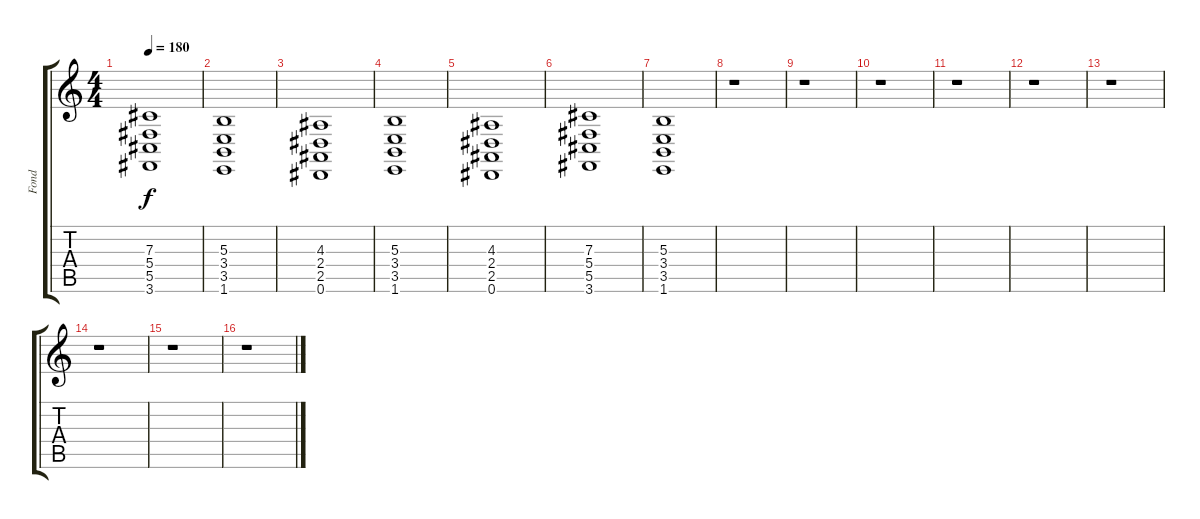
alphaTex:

\track ("Fond" "Fond") {instrument choiraahs}
\staff {score tabs}
\tuning (Eb4 Bb3 Gb3 Db3 Ab2 Eb2) {hide}
\ts (4 4)
\tempo 180
\clef g2
\ks c
(7.3 5.4 5.5 3.6).1{dy f} |
(5.3 3.4 3.5 1.6).1 |
(4.3 2.4 2.5 0.6).1 |
(5.3 3.4 3.5 1.6).1 |
(4.3 2.4 2.5 0.6).1 |
(7.3 5.4 5.5 3.6).1 |
(5.3 3.4 3.5 1.6).1 |
r.1 |
r.1 |
r.1 |
r.1 |
r.1 |
r.1 |
r.1 |
r.1 |
r.1
